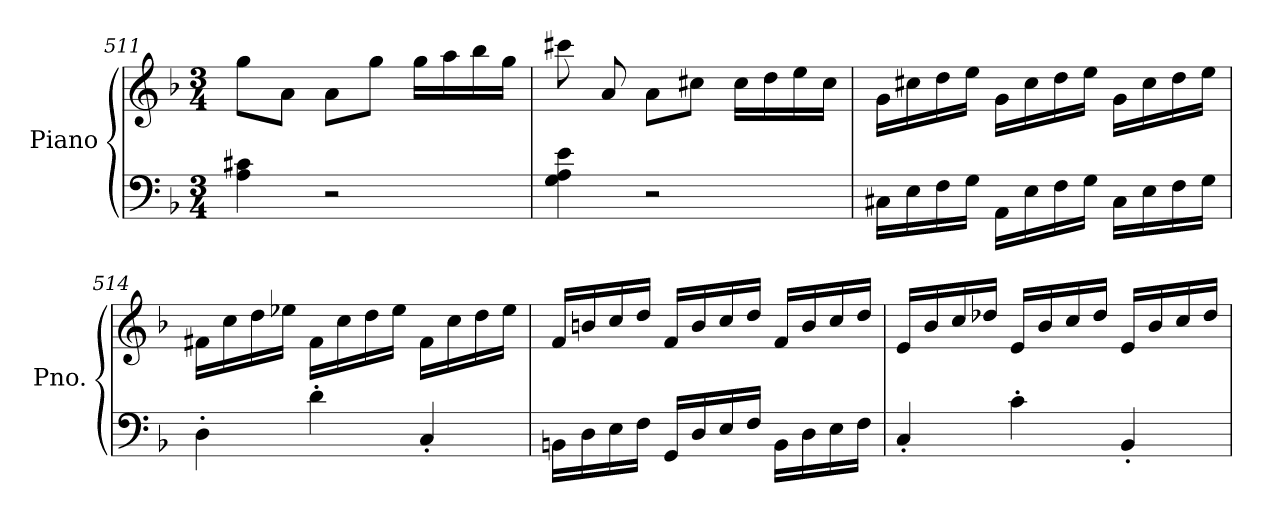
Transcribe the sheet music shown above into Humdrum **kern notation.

**kern	**kern
*part1	*part1
*staff2	*staff1
*I"Piano	*
*I'Pno.	*
*clefF4	*clefG2
*k[b-]	*k[b-]
*M3/4	*M3/4
=511	=511
4A\ 4c#X\	8gg\L
.	8a\J
2r	8a\L
.	8gg\J
.	16gg\LL
.	16aa\
.	16bb-\
.	16gg\JJ
=512	=512
4G\ 4A\ 4e\	8ccc#X\
.	8a/
2r	8a\L
.	8cc#X\J
.	16cc#\LL
.	16dd\
.	16ee\
.	16cc#\JJ
=513	=513
16C#X\LL	16g\LL
16E\	16cc#X\
16F\	16dd\
16G\JJ	16ee\JJ
16AA\LL	16g\LL
16E\	16cc#\
16F\	16dd\
16G\JJ	16ee\JJ
16C#\LL	16g\LL
16E\	16cc#\
16F\	16dd\
16G\JJ	16ee\JJ
=514	=514
4D'\	16f#X\LL
.	16cc\
.	16dd\
.	16ee-X\JJ
4d'\	16f#\LL
.	16cc\
.	16dd\
.	16ee-\JJ
4C'/	16f#\LL
.	16cc\
.	16dd\
.	16ee-\JJ
=515	=515
16BBn\LL	16f/LL
16D\	16bn/
16E\	16cc/
16F\JJ	16dd/JJ
16GG/LL	16f/LL
16D/	16b/
16E/	16cc/
16F/JJ	16dd/JJ
16BB\LL	16f/LL
16D\	16b/
16E\	16cc/
16F\JJ	16dd/JJ
=516	=516
4C'/	16e/LL
.	16b-/
.	16cc/
.	16dd-X/JJ
4c'\	16e/LL
.	16b-/
.	16cc/
.	16dd-/JJ
4BB-'/	16e/LL
.	16b-/
.	16cc/
.	16dd-/JJ
=	=
*-	*-
